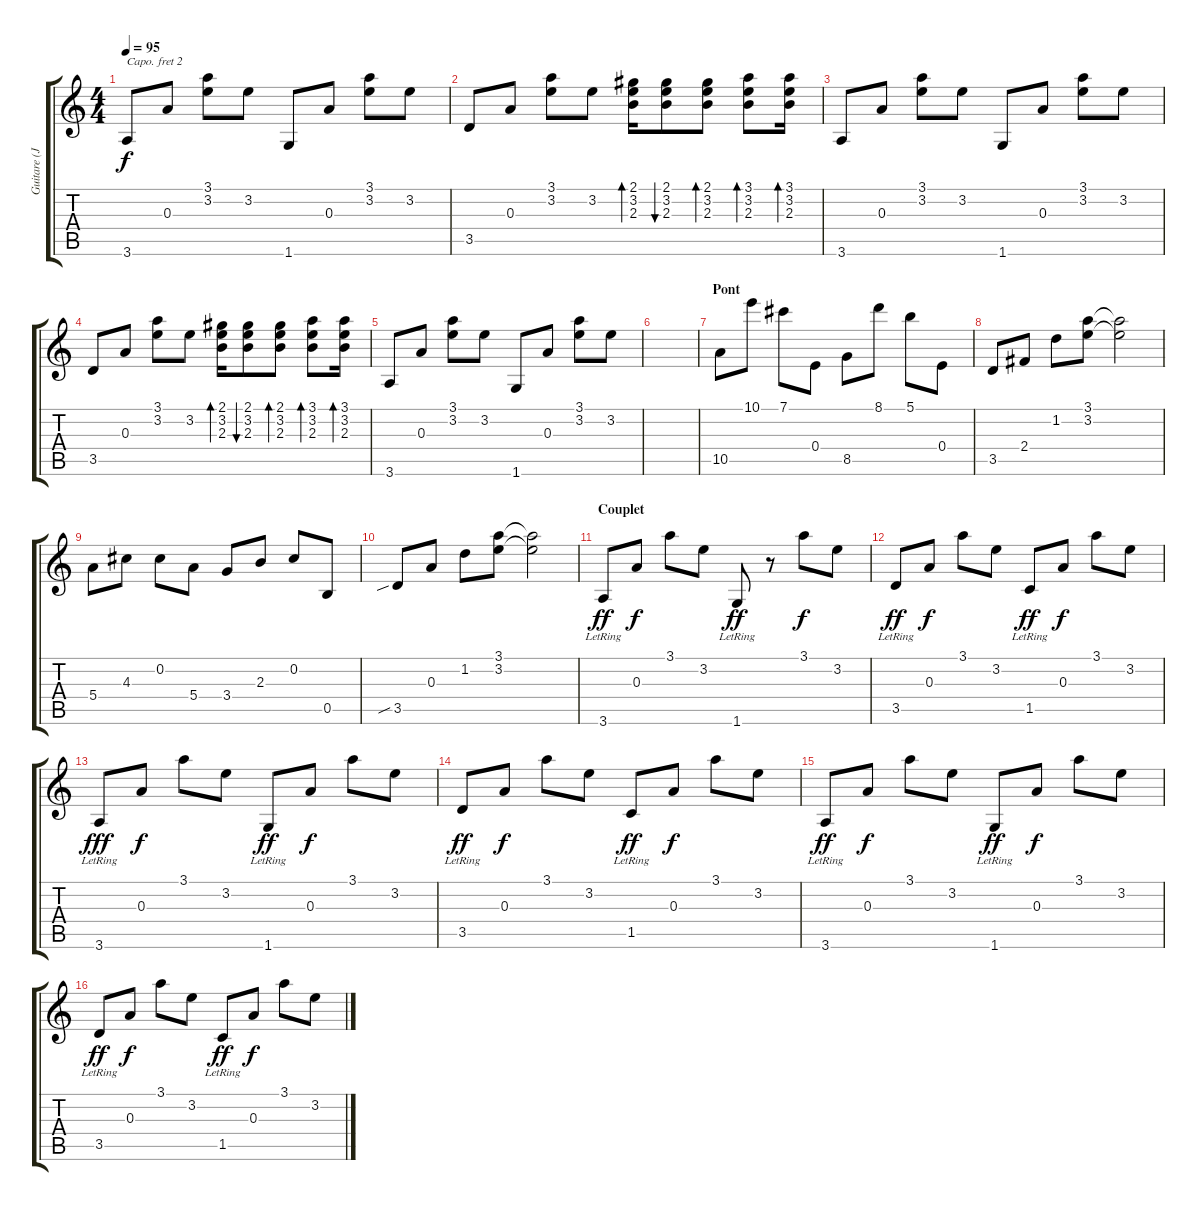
\track ("Guitare (Joe)" "Guitare (J") {instrument electricguitarjazz}
\staff {score tabs}
\capo 2
\tuning (E4 B3 G3 D3 A2 E2) {hide}
\ts (4 4)
\tempo 95
\clef g2
\ks c
3.6.8{dy f} 0.3.8 (3.1 3.2).8 3.2.8 1.6.8 0.3.8 (3.1 3.2).8 3.2.8 |
3.5.8 0.3.8 (3.1 3.2).8 3.2.8 (2.1 3.2 2.3).16{bd 240} (2.1 3.2 2.3).8{bu 240} (2.1 3.2 2.3).8{bd 240} (3.1 3.2 2.3).8{bd 240} (3.1 3.2 2.3).16{bd 240} |
3.6.8 0.3.8 (3.1 3.2).8 3.2.8 1.6.8 0.3.8 (3.1 3.2).8 3.2.8 |
3.5.8 0.3.8 (3.1 3.2).8 3.2.8 (2.1 3.2 2.3).16{bd 240} (2.1 3.2 2.3).8{bu 240} (2.1 3.2 2.3).8{bd 240} (3.1 3.2 2.3).8{bd 240} (3.1 3.2 2.3).16{bd 240} |
3.6.8 0.3.8 (3.1 3.2).8 3.2.8 1.6.8 0.3.8 (3.1 3.2).8 3.2.8 |
|
\section ("" "Pont")
10.5.8 10.1.8 7.1.8 0.4.8 8.5.8 8.1.8 5.1.8 0.4.8 |
3.5.8 2.4.8 1.2.8 (3.1 3.2).8 (3.1{t} 3.2{t}).2 |
5.4.8 4.3.8 0.2.8 5.4.8 3.4.8 2.3.8 0.2.8 0.5.8 |
3.5{sib}.8 0.3.8 1.2.8 (3.1 3.2).8 (3.1{t} 3.2{t}).2 |
\section ("" "Couplet")
3.6{lr}.8{dy ff} 0.3.8{dy f} 3.1.8 3.2.8 1.6{lr}.8{dy ff} r.8 3.1.8{dy f} 3.2.8 |
3.5{lr}.8{dy ff} 0.3.8{dy f} 3.1.8 3.2.8 1.5{lr}.8{dy ff} 0.3.8{dy f} 3.1.8 3.2.8 |
3.6{lr}.8{dy fff} 0.3.8{dy f} 3.1.8 3.2.8 1.6{lr}.8{dy ff} 0.3.8{dy f} 3.1.8 3.2.8 |
3.5{lr}.8{dy ff} 0.3.8{dy f} 3.1.8 3.2.8 1.5{lr}.8{dy ff} 0.3.8{dy f} 3.1.8 3.2.8 |
3.6{lr}.8{dy ff} 0.3.8{dy f} 3.1.8 3.2.8 1.6{lr}.8{dy ff} 0.3.8{dy f} 3.1.8 3.2.8 |
3.5{lr}.8{dy ff} 0.3.8{dy f} 3.1.8 3.2.8 1.5{lr}.8{dy ff} 0.3.8{dy f} 3.1.8 3.2.8
